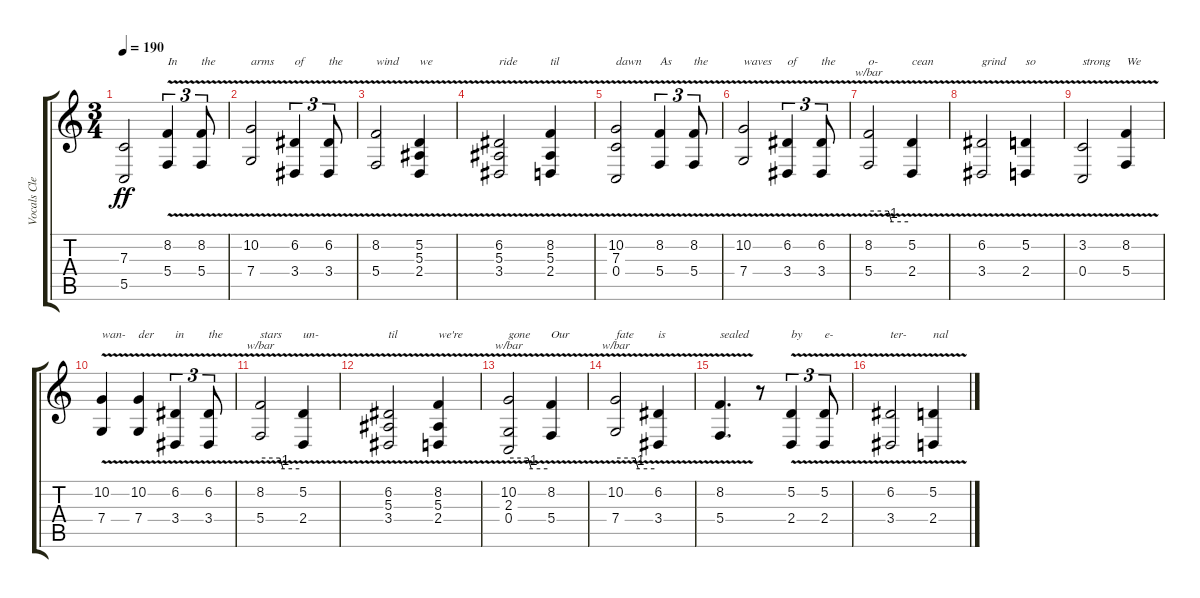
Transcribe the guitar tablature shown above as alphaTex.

\track ("Vocals Clean (Jari)" "Vocals Cle") {instrument altosax}
\staff {score tabs}
\tuning (D4 A3 F3 C3 G2 C2) {hide}
\ts (3 4)
\tempo 190
\clef g2
\ks c
(7.3{t} 5.5{t}).2{dy ff} (8.2{v} 5.4{v}).4{tu (3 2) txt "In"} (8.2{v} 5.4{v}).8{tu (3 2) txt "the"} |
(10.2{v} 7.4{v}).2{txt "arms"} (6.2{v} 3.4{v}).4{tu (3 2) txt "of"} (6.2{v} 3.4{v}).8{tu (3 2) txt "the"} |
(8.2{v} 5.4{v}).2{txt "wind"} (5.2{v} 5.3{v} 2.4{v}).4{txt "we"} |
(6.2{v} 5.3{v} 3.4{v}).2{txt "ride"} (8.2{v} 5.3{v} 2.4{v}).4{txt "til"} |
(10.2{v} 7.3{v} 0.4{v}).2{txt "dawn"} (8.2{v} 5.4{v}).4{tu (3 2) txt "As"} (8.2{v} 5.4{v}).8{tu (3 2) txt "the"} |
(10.2{v} 7.4{v}).2{txt "waves"} (6.2{v} 3.4{v}).4{tu (3 2) txt "of"} (6.2{v} 3.4{v}).8{tu (3 2) txt "the"} |
(8.2{v} 5.4{v}).2{tbe (custom default 0 0 30 0 35 -4 60 -4) txt "o-"} (5.2{v} 2.4{v}).4{txt "cean"} |
(6.2{v} 3.4{v}).2{txt "grind"} (5.2{v} 2.4{v}).4{txt "so"} |
(3.2{v} 0.4{v}).2{txt "strong"} (8.2{v} 5.4{v}).4{txt "We"} |
(10.2{v} 7.4{v}).4{txt "wan-"} (10.2{v} 7.4{v}).4{txt "der"} (6.2{v} 3.4{v}).4{tu (3 2) txt "in"} (6.2{v} 3.4{v}).8{tu (3 2) txt "the"} |
(8.2{v} 5.4{v}).2{tbe (custom default 0 0 30 0 35 -4 60 -4) txt "stars"} (5.2{v} 2.4{v}).4{txt "un-"} |
(6.2{v} 5.3{v} 3.4{v}).2{txt "til"} (8.2{v} 5.3{v} 2.4{v}).4{txt "we're"} |
(10.2{v} 2.3{v} 0.4{v}).2{tbe (custom default 0 0 30 0 35 -4 60 -4) txt "gone"} (8.2{v} 5.4{v}).4{txt "Our"} |
(10.2{v} 7.4{v}).2{tbe (custom default 0 0 30 0 35 -4 60 -4) txt "fate"} (6.2{v} 3.4{v}).4{txt "is"} |
(8.2{v} 5.4{v}).4{d txt "sealed"} r.8 (5.2{v} 2.4{v}).4{tu (3 2) txt "by"} (5.2{v} 2.4{v}).8{tu (3 2) txt "e-"} |
(6.2{v} 3.4{v}).2{txt "ter-"} (5.2{v} 2.4{v}).4{txt "nal"}
